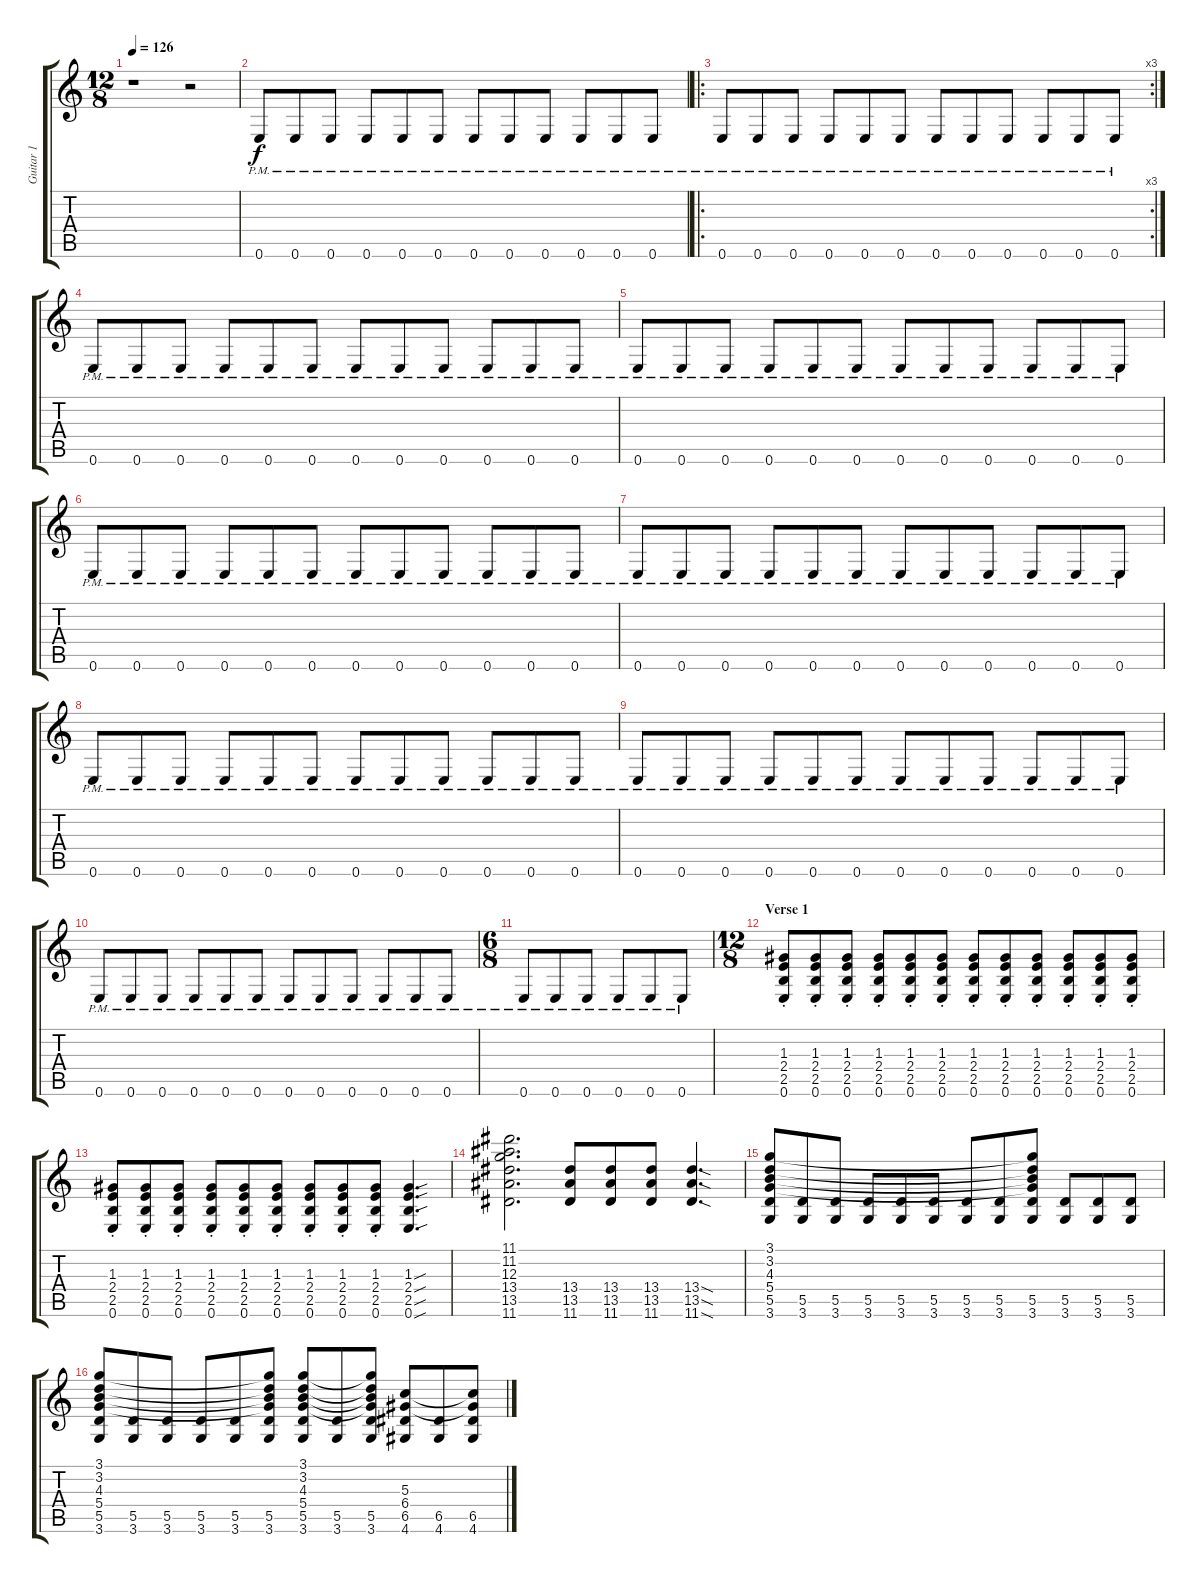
\track ("Guitar 1" "Guitar 1") {instrument overdrivenguitar}
\staff {score tabs}
\tuning (E4 B3 G3 D3 A2 E2) {hide}
\ts (12 8)
\tempo 126
\clef g2
\ks c
r.1{dy f instrument overdrivenguitar} r.2{volume 0} |
0.6{pm}.8{volume 9} 0.6{pm}.8 0.6{pm}.8 0.6{pm}.8 0.6{pm}.8 0.6{pm}.8 0.6{pm}.8 0.6{pm}.8 0.6{pm}.8 0.6{pm}.8 0.6{pm}.8 0.6{pm}.8 |
\ro
\rc 3
0.6{pm}.8 0.6{pm}.8 0.6{pm}.8 0.6{pm}.8 0.6{pm}.8 0.6{pm}.8 0.6{pm}.8 0.6{pm}.8 0.6{pm}.8 0.6{pm}.8 0.6{pm}.8 0.6{pm}.8 |
0.6{pm}.8{volume 12} 0.6{pm}.8 0.6{pm}.8 0.6{pm}.8 0.6{pm}.8 0.6{pm}.8 0.6{pm}.8 0.6{pm}.8 0.6{pm}.8 0.6{pm}.8 0.6{pm}.8 0.6{pm}.8 |
0.6{pm}.8 0.6{pm}.8 0.6{pm}.8 0.6{pm}.8 0.6{pm}.8 0.6{pm}.8 0.6{pm}.8 0.6{pm}.8 0.6{pm}.8 0.6{pm}.8 0.6{pm}.8 0.6{pm}.8 |
0.6{pm}.8 0.6{pm}.8 0.6{pm}.8 0.6{pm}.8 0.6{pm}.8 0.6{pm}.8 0.6{pm}.8 0.6{pm}.8 0.6{pm}.8 0.6{pm}.8 0.6{pm}.8 0.6{pm}.8 |
0.6{pm}.8 0.6{pm}.8 0.6{pm}.8 0.6{pm}.8 0.6{pm}.8 0.6{pm}.8 0.6{pm}.8 0.6{pm}.8 0.6{pm}.8 0.6{pm}.8 0.6{pm}.8 0.6{pm}.8 |
0.6{pm}.8 0.6{pm}.8 0.6{pm}.8 0.6{pm}.8 0.6{pm}.8 0.6{pm}.8 0.6{pm}.8 0.6{pm}.8 0.6{pm}.8 0.6{pm}.8 0.6{pm}.8 0.6{pm}.8 |
0.6{pm}.8 0.6{pm}.8 0.6{pm}.8 0.6{pm}.8 0.6{pm}.8 0.6{pm}.8 0.6{pm}.8 0.6{pm}.8 0.6{pm}.8 0.6{pm}.8 0.6{pm}.8 0.6{pm}.8 |
0.6{pm}.8 0.6{pm}.8 0.6{pm}.8 0.6{pm}.8 0.6{pm}.8 0.6{pm}.8 0.6{pm}.8 0.6{pm}.8 0.6{pm}.8 0.6{pm}.8 0.6{pm}.8 0.6{pm}.8 |
\ts (6 8)
0.6{pm}.8 0.6{pm}.8 0.6{pm}.8 0.6{pm}.8 0.6{pm}.8 0.6{pm}.8 |
\ts (12 8)
\section ("" "Verse 1")
(1.3{st} 2.4{st} 2.5{st} 0.6{st}).8{volume 10} (1.3{st} 2.4{st} 2.5{st} 0.6{st}).8 (1.3{st} 2.4{st} 2.5{st} 0.6{st}).8 (1.3{st} 2.4{st} 2.5{st} 0.6{st}).8 (1.3{st} 2.4{st} 2.5{st} 0.6{st}).8 (1.3{st} 2.4{st} 2.5{st} 0.6{st}).8 (1.3{st} 2.4{st} 2.5{st} 0.6{st}).8 (1.3{st} 2.4{st} 2.5{st} 0.6{st}).8 (1.3{st} 2.4{st} 2.5{st} 0.6{st}).8 (1.3{st} 2.4{st} 2.5{st} 0.6{st}).8 (1.3{st} 2.4{st} 2.5{st} 0.6{st}).8 (1.3{st} 2.4{st} 2.5{st} 0.6{st}).8 |
(1.3{st} 2.4{st} 2.5{st} 0.6{st}).8 (1.3{st} 2.4{st} 2.5{st} 0.6{st}).8 (1.3{st} 2.4{st} 2.5{st} 0.6{st}).8 (1.3{st} 2.4{st} 2.5{st} 0.6{st}).8 (1.3{st} 2.4{st} 2.5{st} 0.6{st}).8 (1.3{st} 2.4{st} 2.5{st} 0.6{st}).8 (1.3{st} 2.4{st} 2.5{st} 0.6{st}).8 (1.3{st} 2.4{st} 2.5{st} 0.6{st}).8 (1.3{st} 2.4{st} 2.5{st} 0.6{st}).8 (1.3{sou} 2.4{sou} 2.5{sou} 0.6{sou}).4{d} |
(11.1 11.2 12.3 13.4 13.5 11.6).2{d} (13.4 13.5 11.6).8 (13.4 13.5 11.6).8 (13.4 13.5 11.6).8 (13.4{sod} 13.5{sod} 11.6{sod}).4{d} |
(3.1 3.2 4.3 5.4 5.5 3.6).8 (5.5 3.6).8 (5.5 3.6).8 (5.5 3.6).8 (5.5 3.6).8 (5.5 3.6).8 (5.5 3.6).8 (5.5 3.6).8 (3.1{t} 3.2{t} 4.3{t} 5.4{t} 5.5 3.6).8 (5.5 3.6).8 (5.5 3.6).8 (5.5 3.6).8 |
(3.1 3.2 4.3 5.4 5.5 3.6).8 (5.5 3.6).8 (5.5 3.6).8 (5.5 3.6).8 (5.5 3.6).8 (3.1{t} 3.2{t} 4.3{t} 5.4{t} 5.5 3.6).8 (3.1 3.2 4.3 5.4 5.5 3.6).8 (5.5 3.6).8 (3.1{t} 3.2{t} 4.3{t} 5.4{t} 5.5 3.6).8 (5.3 6.4 6.5 4.6).8 (6.5 4.6).8 (5.3{t} 6.4{t} 6.5 4.6).8
